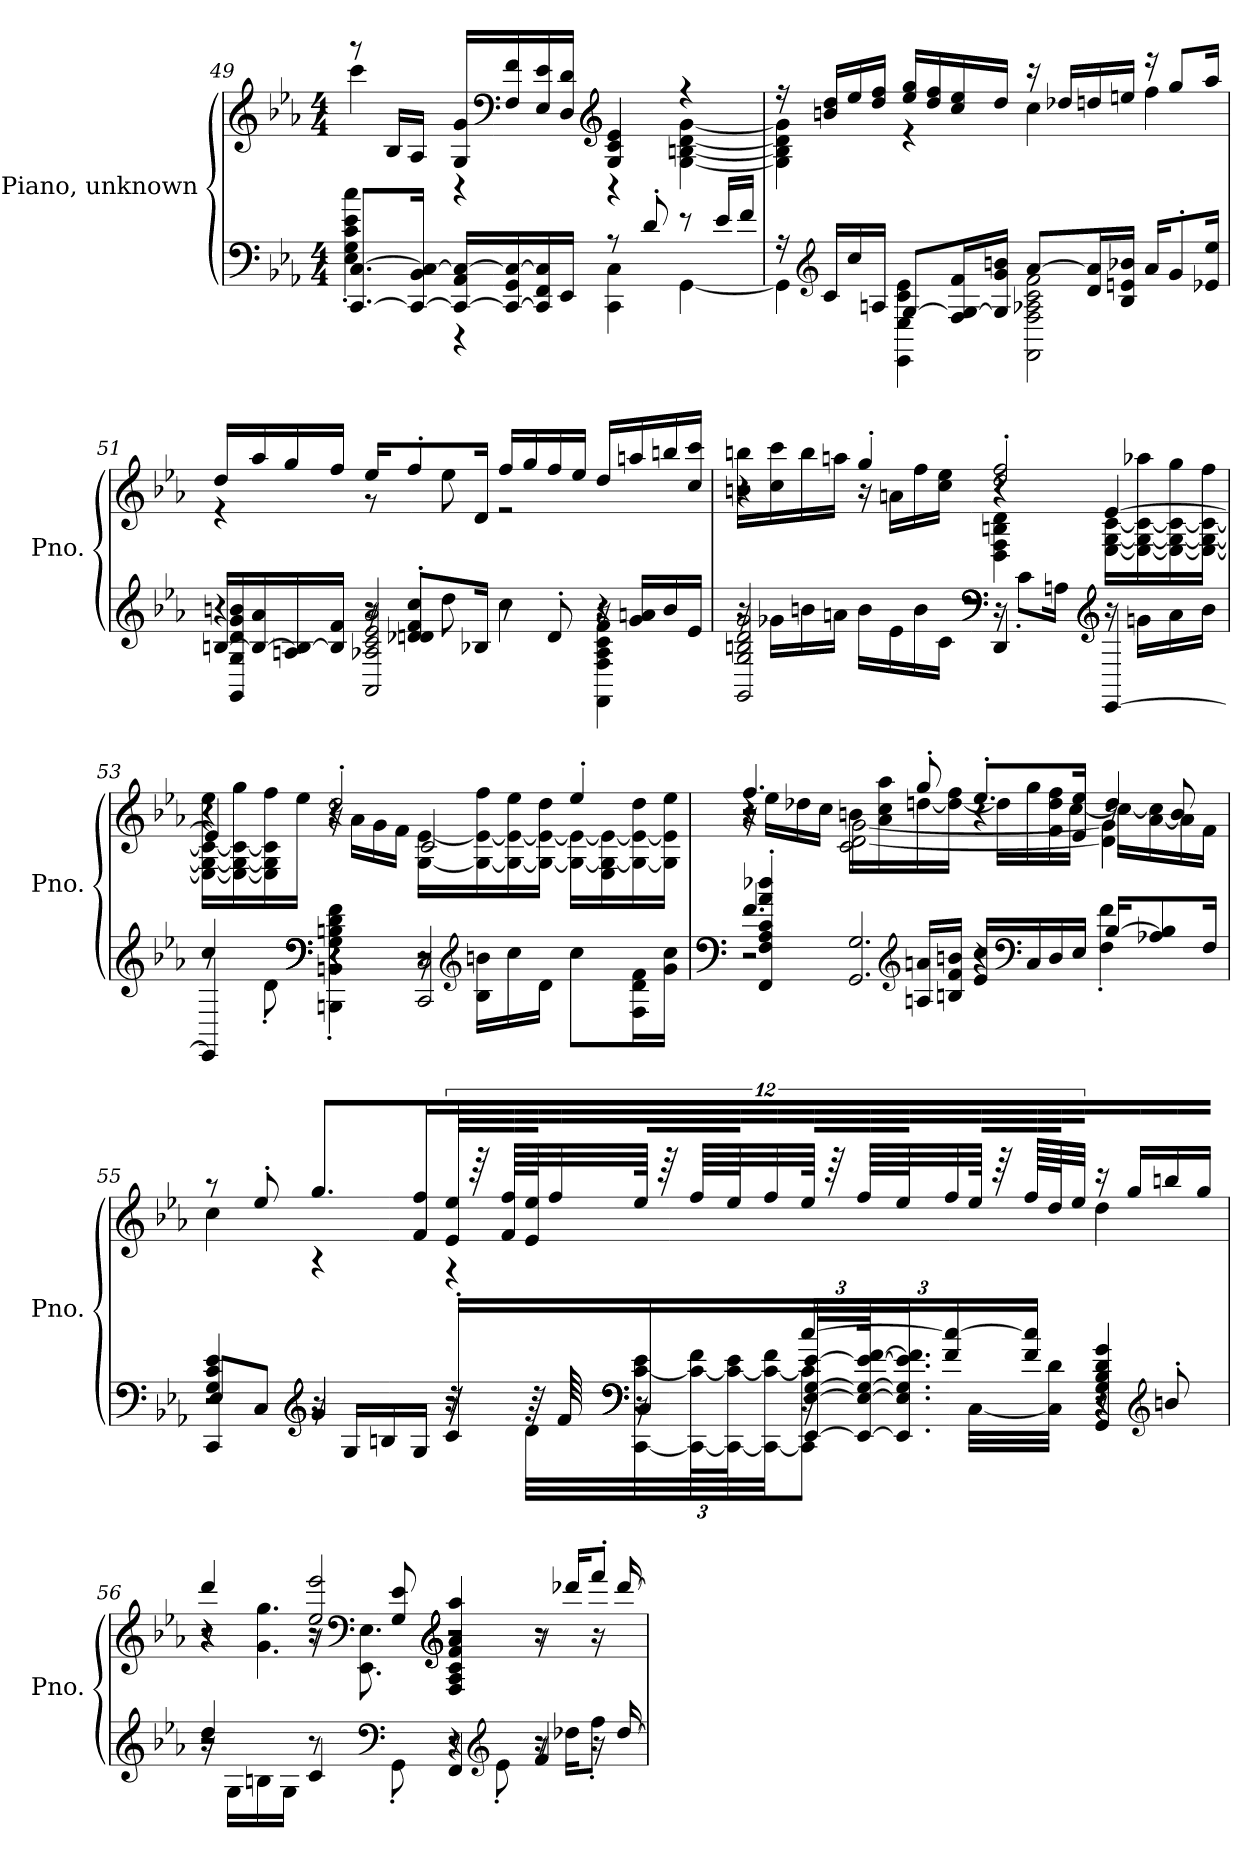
**kern	**kern
*part1	*part1
*staff2	*staff1
*I"Piano, unknown	*
*I'Pno.	*
!!LO:PB:g=z
*clefF4	*clefG2
*k[b-e-a-]	*k[b-e-a-]
*M4/4	*M4/4
=49	=49
*^	*^
[8.CC/ [8.C/L	4E-\' 4G\' 4c\' 4e-\' 4cc\'	8r	4ccc\
.	.	16B-/LL	.
16CC/_ 16BB-/ 16C/_Jk	.	16A-/JJ	.
16CC/_ 16AA-/ 16C/_LL	4r	16G/ 16g/LL	4r
*	*	*clefF4	*
16CC/_ 16GG/ 16C/_	.	16F/ 16f/	.
16CC/] 16FF/ 16C/]	.	16E-/ 16e-/	.
16EE-/JJ	.	16D/ 16d/JJ	.
*	*	*clefG2	*
8r	4CC\ 4C\	4G/ 4c/ 4e-/	4r
8d'/	.	.	.
8r	[4GG\	4r	[4G\ [4Bn\ [4d\ [4g\
16e-/LL	.	.	.
16f/JJ	.	.	.
=50	=50	=50	=50
16r	4GG\]	16r	4G\] 4B\] 4d\] 4g\]
*clefG2	*	*	*
16c/LL	.	16bn/ 16dd/LL	.
16cc/	.	16ee-/	.
16An/JJ	.	16dd/ 16ff/JJ	.
[8G/L	4EE-\ 4E-\ 4c\ 4e-\	16ee-/ 16gg/LL	4r
.	.	16dd/ 16ff/	.
16F/ 16G/_ 16f/L	.	16cc/ 16ee-/	.
16G/] 16g/ 16bn/JJ	.	16dd/JJ	.
[8a-/L	2FF\ 2F\ 2A-X\ 2c\ 2f\	16r	4cc\
.	.	16dd-X/LL	.
16d/ 16a-/]L	.	16ddn/	.
16B-/ 16en/ 16b-X/JJ	.	16een/JJ	.
16a-/KL	.	16r	4ff\
8g'/	.	8gg/L	.
16e-X/ 16ee-/Jk	.	16aa-/Jk	.
!!LO:LB:g=z	!!
=51	=51	=51	=51
*	*^	*	*
[16Bn/LL	4r	4GG/ 4G/ 4d/ 4g/ 4bn/	16dd/LL	4r
16B/_ 16a-/	.	.	16aa-/	.
16An/ 16B/_	.	.	16gg/	.
16B/] 16f/JJ	.	.	16ff/JJ	.
16r	8r	2AA-/ 2A-X/ 2c/ 2e-/ 2a-/	16ee-/KL	8r
8d-X/' 8dn/' 8f/' 8cc/'L	.	.	8ff'/	.
.	8dd\	.	.	8ee-\
16B-X/Jk	.	.	16d/Jk	.
8r	4cc\	.	16ff/LL	2r
.	.	.	16gg/	.
8d'/	.	.	16ff/	.
.	.	.	16ee-/JJ	.
16r	4FF\ 4F\ 4A-\ 4c\ 4f\	4r	16dd/LL	.
16g/ 16an/LL	.	.	16aan/	.
16b/	.	.	16bbn/	.
16e-/JJ	.	.	16cc/ 16ccc/JJ	.
!!LO:LB:g=z
=52	=52	=52	=52	=52
*	*	*	*	*^
1r	16r	2GG/ 2G/ 2Bn/ 2d/ 2g/	4r	16bn\ 16bbn\LL	2r
.	16g-X\LL	.	.	16cc\ 16ccc\	.
.	16bn\	.	.	16bb\	.
.	16an\JJ	.	.	16aan\JJ	.
.	16b\LL	.	4gg'/	16r	.
.	16e-\	.	.	16an\LL	.
.	16b\	.	.	16ff\	.
.	16c\JJ	.	.	16cc\ 16ee-\JJ	.
*clefF4	*	*	*	*	*
.	16r	4DD/	2dd/' 2ff/'	4D\ 4F\ 4Bn\ 4d\	4r
.	8c'\L	.	.	.	.
.	16An\Jk	.	.	.	.
*clefG2	*	*	*	*	*
.	16r	[4EE-/	.	[16E-\ [16G\ [16c\LL	[4e-/
.	16gn\LL	.	.	16E-\_ 16G\_ 16c\_ 16aa-X\	.
.	16a\	.	.	16E-\_ 16G\_ 16c\_ 16gg\	.
.	16b\JJ	.	.	16E-\_ 16G\_ 16c\_ 16ff\JJ	.
!!LO:LB:g=z	!!	!!
=53	=53	=53	=53	=53	=53
4cc/	8r	4EE-/]	4r	16E-\_ 16G\_ 16c\_ 16ee-\LL	4e-/]
.	.	.	.	16E-\_ 16G\_ 16c\_ 16gg\	.
.	8d'\	.	.	16E-\] 16G\] 16c\] 16ff\	.
.	.	.	.	16ee-\JJ	.
*clefF4	*	*	*	*	*
4r	4BBBn\' 4BBn\' 4G\' 4Bn\' 4d\' 4f\'	4r	2dd'/	16r	4r
.	.	.	.	16a-\LL	.
.	.	.	.	16g\	.
.	.	.	.	16f\JJ	.
2r	16r	2CC/ 2C/	.	[16G\ [16e-\LL	2c/
*clefG2	*	*	*	*	*
.	16B\ 16bn\LL	.	.	16G\_ 16e-\_ 16ff\	.
.	16cc\	.	.	16G\_ 16e-\_ 16ee-\	.
.	16d\JJ	.	.	16G\_ 16e-\_ 16dd\JJ	.
.	8cc\L	.	4ee-'/	16G\_ 16e-\_LL	.
.	.	.	.	16E-\ 16G\_ 16e-\_	.
.	16F\ 16d\ 16f\L	.	.	16G\_ 16e-\_ 16dd\	.
.	16g\ 16cc\JJ	.	.	16G\] 16e-\] 16ee-\JJ	.
*	*	*	*v	*v	*v
!!LO:LB:g=z
=54	=54	=54	=54
*clefF4	*	*	*
*	*	*	*^
*	*	*	*	*^
*	*	*	*	*	*^
4.f/	2r	4FF/' 4F/' 4A-/' 4c/' 4a-/' 4dd-X/'	4.ff/	16r	2r	4r
.	.	.	.	16ee-\LL	.	.
.	.	.	.	16dd-X\	.	.
.	.	.	.	16cc\JJ	.	.
.	.	2.GG/ 2.G/	.	16bn\LL	.	2c\ [2d\ [2g\
.	.	.	.	16a-\ 16cc\ 16aa-\	.	.
*clefG2	*	*	*	*	*	*
16An/ 16an/LL	.	.	8gg'/	[16ddn\	.	.
16Bn/ 16f/ 16bn/JJ	.	.	.	16dd\_ 16ff\JJ	.	.
16e-/ 16cc/LL	4r	.	8.ee-'/L	16dd\LL]	4r	.
*clefF4	*	*	*	*	*	*
16C/	.	.	.	16gg\	.	.
16D/	.	.	.	16f\ 16dd\ 16ff\	.	.
16E-/JJ	.	.	16e-/ 16ee-/Jk	[16cc\JJ	.	.
[16B/KL	4F\' 4f\'	.	4dd/	16cc\LL_	8r	4d\] 4g\]
8A-X/ 8B/]	.	.	.	[16a-\ 16cc\]	.	.
.	.	.	.	16a-\]	8b/	.
16F/Jk	.	.	.	16f\JJ	.	.
*	*	*	*	*v	*v	*v
!!LO:LB:g=z
=55	=55	=55	=55	=55
*	*	*^	*	*
4CC/ 4G/ 4c/ 4e-/	2r	8E-/L	2r	8r	4cc\
.	.	8C/J	.	8ee-'/	.
*clefG2	*	*	*	*	*
4g/	.	16r	.	8.gg/L	4r
.	.	16G/LL	.	.	.
.	.	16Bn/	.	.	.
.	.	16G/JJ	.	16f/ 16ff/L	.
32r	32r	16c'/LL	8r	96e-/ 96ee-/JJkk	4r
.	.	.	.	96r	.
.	.	.	.	96f/ 96ff/LLLL	.
*	*	*	*	*Xbrackettup	*
64r	32d\LLL	.	.	96e-/ 96ee-/J	.
.	.	.	.	48ff/	.
64f/	.	.	.	.	.
*clefF4	*	*	*	*	*
*	*Xbrackettup	*	*	*brackettup	*
16r	[48CC\ [48c\ 48e-\	16C/	.	96ee-/JJJk	.
.	.	.	.	96r	.
.	96CC\_ 96c\_ 96f\L	.	.	96ff/LLLL	.
*	*	*	*	*Xbrackettup	*
.	96CC\_ 96c\_ 96e-\J	.	.	96ee-/J	.
.	48CC\_ 48c\_ 48f\JJ	.	.	48ff/	.
*	*	*	*	*brackettup	*
[24cc/LL	8CC\] 8c\]J	[48EE-/ [48E-/ [48G/ [48e-/L	16r	96ee-/JJJk	.
.	.	.	.	96r	.
.	.	96EE-/_ 96E-/_ 96G/_ 96e-/_ [96f/JK	.	96ff/LLLL	.
*	*	*	*	*Xbrackettup	*
.	.	16.EE-/] 16.E-/] 16.G/] 16.e-/] 16.f/]JJ	.	96ee-/J	.
24f/ 24cc/_	.	.	.	48ff/	.
*	*	*	*	*brackettup	*
.	.	.	[32C\LLL	96ee-/JJJk	.
.	.	.	.	96r	.
24f/ 24cc/]JJ	.	.	.	96ff/LLLL	.
*	*	*	*	*Xbrackettup	*
.	.	.	32C\] 32d\JJJ	96dd/J	.
.	.	.	.	48ee-/JJJ	.
8r	4r	4GG/ 4G/ 4B/ 4d/ 4g/	4r	16r	4dd\
.	.	.	.	16gg/LL	.
*clefG2	*	*	*	*	*
8bn'/	.	.	.	16bbn/	.
.	.	.	.	16gg/JJ	.
*	*	*v	*v	*	*
!!LO:PB:g=z
=56	=56	=56	=56	=56
*	*	*	*^	*^
2r	16r	4dd/	4ddd/	8r	4r	4r
.	16G\LL	.	.	.	.	.
.	16Bn\	.	.	4.g\ 4.gg\	.	.
.	16G\JJ	.	.	.	.	.
.	8r	4c/	2ee-/ 2eee-/	.	8r	16r
*	*	*	*clefF4	*	*	*
.	.	.	.	.	.	8.EE-\ 8.E-\
*clefF4	*	*	*	*	*	*
.	8GG'\	.	.	.	8G/ 8e-/	.
*	*	*	*clefG2	*	*	*
4r	8r	4FF/	.	2r	4F/ 4A-/ 4c/ 4f/ 4a-/ 4aa-/	2r
*clefG2	*	*	*	*	*	*
.	8e-'\	.	.	.	.	.
8r	16r	4f/	8r	.	16r	.
.	16dd-X\KL	.	.	.	16ddd-X/KL	.
16r	8ff'\J	.	16r	.	8fff'/J	.
[16dd-/	.	.	[16ddd-/	.	.	.
*v	*v	*v	*	*	*	*
*	*v	*v	*v	*v
=	=
*-	*-
